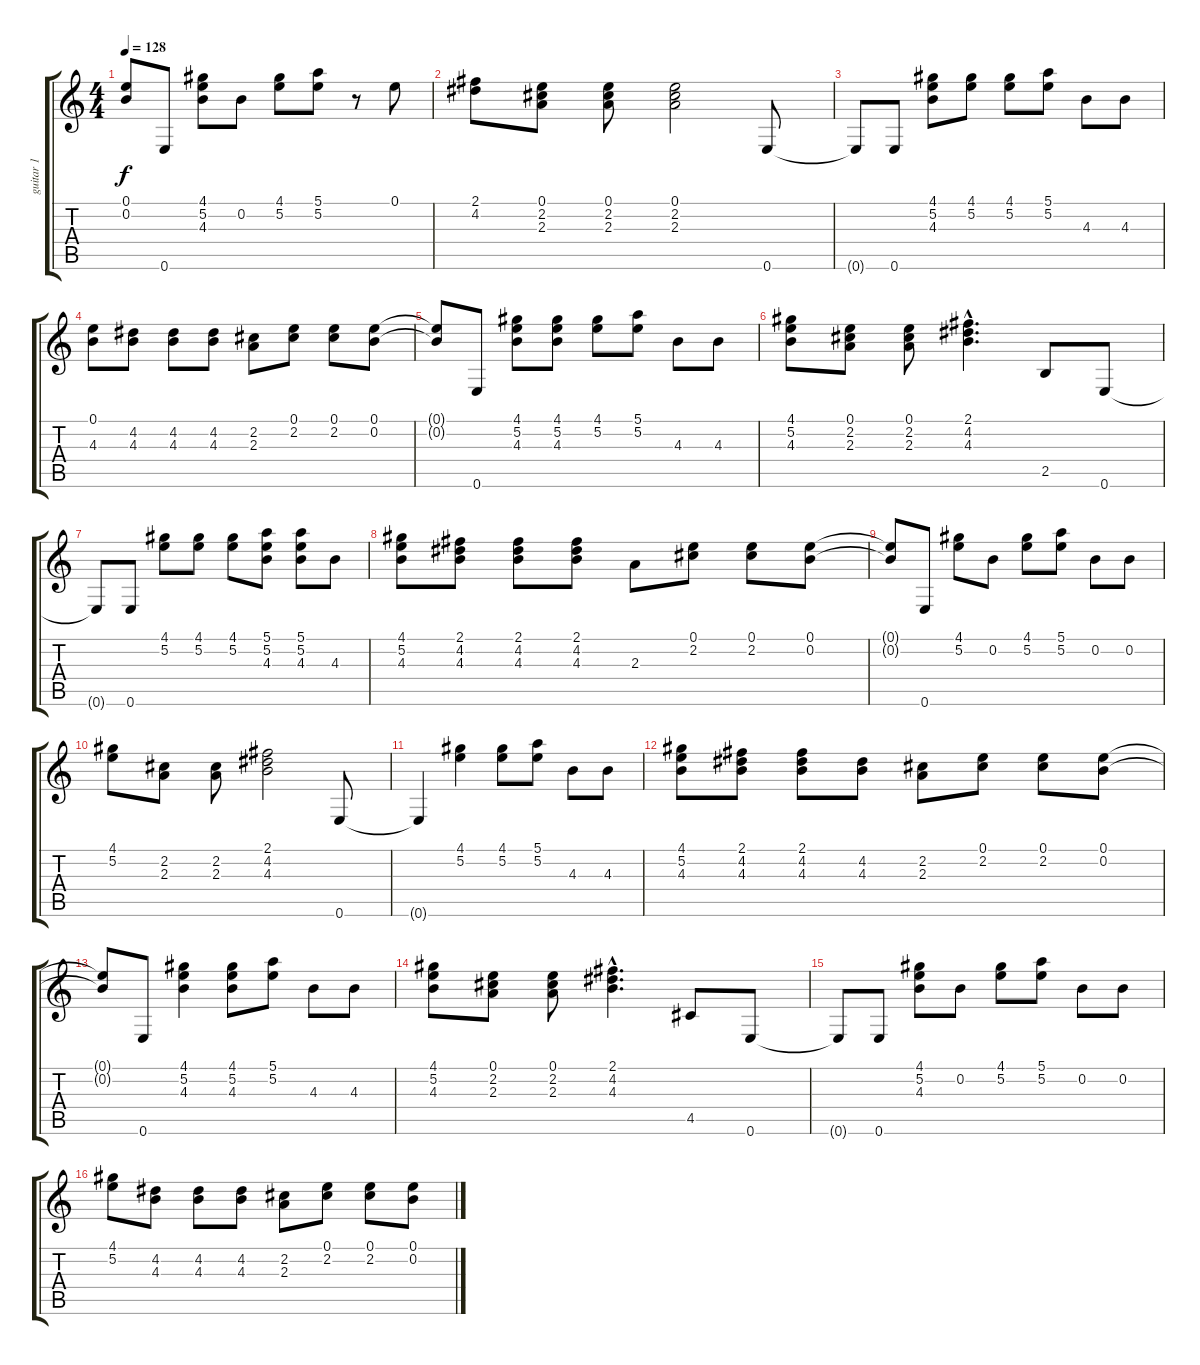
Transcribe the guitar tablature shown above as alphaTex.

\track ("guitar 1" "guitar 1") {instrument distortionguitar}
\staff {score tabs}
\tuning (E4 B3 G3 D3 A2 E2) {hide}
\ts (4 4)
\tempo 128
\clef g2
\ks c
(0.1{t} 0.2{t}).8{dy f} 0.6.8 (4.1 5.2 4.3).8 0.2.8 (4.1 5.2).8 (5.1 5.2).8 r.8 0.1.8 |
(2.1 4.2).8 (0.1 2.2 2.3).8 (0.1 2.2 2.3).8 (0.1 2.2 2.3).2 0.6.8 |
0.6{t}.8 0.6.8 (4.1 5.2 4.3).8 (4.1 5.2).8 (4.1 5.2).8 (5.1 5.2).8 4.3.8 4.3.8 |
(0.1 4.3).8 (4.2 4.3).8 (4.2 4.3).8 (4.2 4.3).8 (2.2 2.3).8 (0.1 2.2).8 (0.1 2.2).8 (0.1 0.2).8 |
(0.1{t} 0.2{t}).8 0.6.8 (4.1 5.2 4.3).8 (4.1 5.2 4.3).8 (4.1 5.2).8 (5.1 5.2).8 4.3.8 4.3.8 |
(4.1 5.2 4.3).8 (0.1 2.2 2.3).8 (0.1 2.2 2.3).8 (2.1{hac} 4.2{hac} 4.3{hac}).4{d} 2.5.8 0.6.8 |
0.6{t}.8 0.6.8 (4.1 5.2).8 (4.1 5.2).8 (4.1 5.2).8 (5.1 5.2 4.3).8 (5.1 5.2 4.3).8 4.3.8 |
(4.1 5.2 4.3).8 (2.1 4.2 4.3).8 (2.1 4.2 4.3).8 (2.1 4.2 4.3).8 2.3.8 (0.1 2.2).8 (0.1 2.2).8 (0.1 0.2).8 |
(0.1{t} 0.2{t}).8 0.6.8 (4.1 5.2).8 0.2.8 (4.1 5.2).8 (5.1 5.2).8 0.2.8 0.2.8 |
(4.1 5.2).8 (2.2 2.3).8 (2.2 2.3).8 (2.1 4.2 4.3).2 0.6.8 |
0.6{t}.4 (4.1 5.2).4 (4.1 5.2).8 (5.1 5.2).8 4.3.8 4.3.8 |
(4.1 5.2 4.3).8 (2.1 4.2 4.3).8 (2.1 4.2 4.3).8 (4.2 4.3).8 (2.2 2.3).8 (0.1 2.2).8 (0.1 2.2).8 (0.1 0.2).8 |
(0.1{t} 0.2{t}).8 0.6.8 (4.1 5.2 4.3).4 (4.1 5.2 4.3).8 (5.1 5.2).8 4.3.8 4.3.8 |
(4.1 5.2 4.3).8 (0.1 2.2 2.3).8 (0.1 2.2 2.3).8 (2.1{hac} 4.2{hac} 4.3{hac}).4{d} 4.5.8 0.6.8 |
0.6{t}.8 0.6.8 (4.1 5.2 4.3).8 0.2.8 (4.1 5.2).8 (5.1 5.2).8 0.2.8 0.2.8 |
(4.1 5.2).8 (4.2 4.3).8 (4.2 4.3).8 (4.2 4.3).8 (2.2 2.3).8 (0.1 2.2).8 (0.1 2.2).8 (0.1 0.2).8
